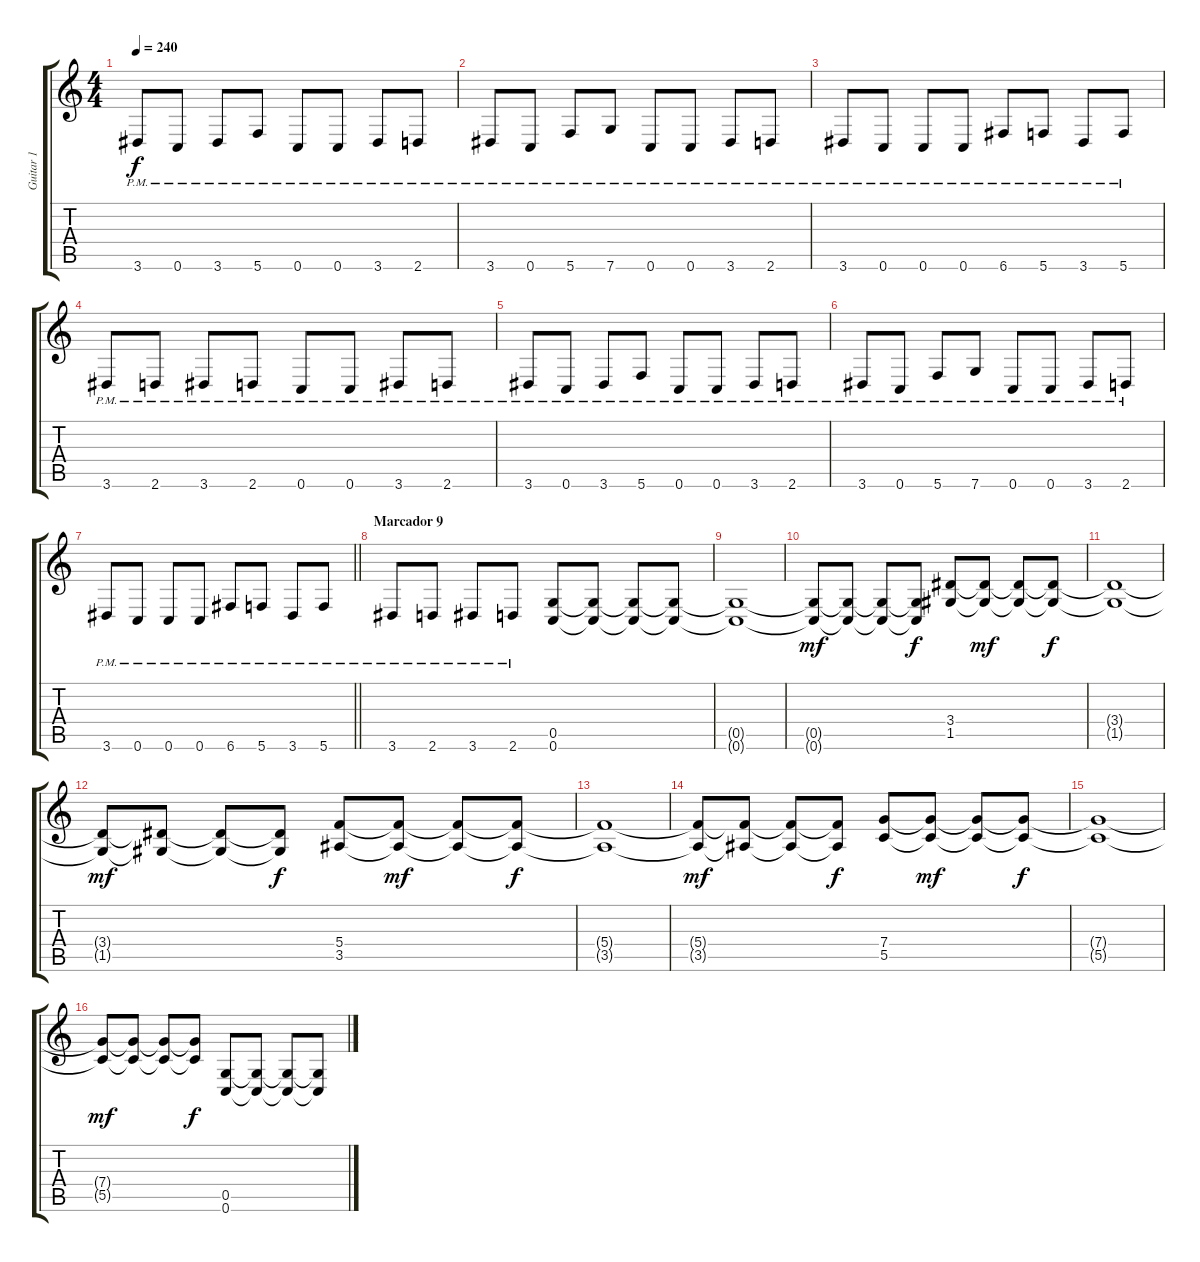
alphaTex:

\track ("Guitar 1" "Guitar 1") {instrument distortionguitar}
\staff {score tabs}
\tuning (D4 A3 F3 C3 G2 C2) {hide}
\ts (4 4)
\tempo 240
\clef g2
\ks c
3.6{pm}.8{dy f} 0.6{pm}.8 3.6{pm}.8 5.6{pm}.8 0.6{pm}.8 0.6{pm}.8 3.6{pm}.8 2.6{pm}.8 |
3.6{pm}.8 0.6{pm}.8 5.6{pm}.8 7.6{pm}.8 0.6{pm}.8 0.6{pm}.8 3.6{pm}.8 2.6{pm}.8 |
3.6{pm}.8 0.6{pm}.8 0.6{pm}.8 0.6{pm}.8 6.6{pm}.8 5.6{pm}.8 3.6{pm}.8 5.6{pm}.8 |
3.6{pm}.8 2.6{pm}.8 3.6{pm}.8 2.6{pm}.8 0.6{pm}.8 0.6{pm}.8 3.6{pm}.8 2.6{pm}.8 |
3.6{pm}.8 0.6{pm}.8 3.6{pm}.8 5.6{pm}.8 0.6{pm}.8 0.6{pm}.8 3.6{pm}.8 2.6{pm}.8 |
3.6{pm}.8 0.6{pm}.8 5.6{pm}.8 7.6{pm}.8 0.6{pm}.8 0.6{pm}.8 3.6{pm}.8 2.6{pm}.8 |
\barLineRight lightlight
3.6{pm}.8 0.6{pm}.8 0.6{pm}.8 0.6{pm}.8 6.6{pm}.8 5.6{pm}.8 3.6{pm}.8 5.6{pm}.8 |
\section ("" "Marcador 9")
3.6{pm}.8 2.6{pm}.8 3.6{pm}.8 2.6{pm}.8 (0.5 0.6).8 (0.5{t} 0.6{t}).8 (0.5{t} 0.6{t}).8 (0.5{t} 0.6{t}).8 |
(0.5{t} 0.6{t}).1 |
(0.5{t} 0.6{t}).8{dy mf} (0.5{t} 0.6{t}).8 (0.5{t} 0.6{t}).8 (0.5{t} 0.6{t}).8{dy f} (3.4 1.5).8 (3.4{t} 1.5{t}).8{dy mf} (3.4{t} 1.5{t}).8 (3.4{t} 1.5{t}).8{dy f} |
(3.4{t} 1.5{t}).1 |
(3.4{t} 1.5{t}).8{dy mf} (3.4{t} 1.5{t}).8 (3.4{t} 1.5{t}).8 (3.4{t} 1.5{t}).8{dy f} (5.4 3.5).8 (5.4{t} 3.5{t}).8{dy mf} (5.4{t} 3.5{t}).8 (5.4{t} 3.5{t}).8{dy f} |
(5.4{t} 3.5{t}).1 |
(5.4{t} 3.5{t}).8{dy mf} (5.4{t} 3.5{t}).8 (5.4{t} 3.5{t}).8 (5.4{t} 3.5{t}).8{dy f} (7.4 5.5).8 (7.4{t} 5.5{t}).8{dy mf} (7.4{t} 5.5{t}).8 (7.4{t} 5.5{t}).8{dy f} |
(7.4{t} 5.5{t}).1 |
(7.4{t} 5.5{t}).8{dy mf} (7.4{t} 5.5{t}).8 (7.4{t} 5.5{t}).8 (7.4{t} 5.5{t}).8{dy f} (0.5 0.6).8 (0.5{t} 0.6{t}).8 (0.5{t} 0.6{t}).8 (0.5{t} 0.6{t}).8
